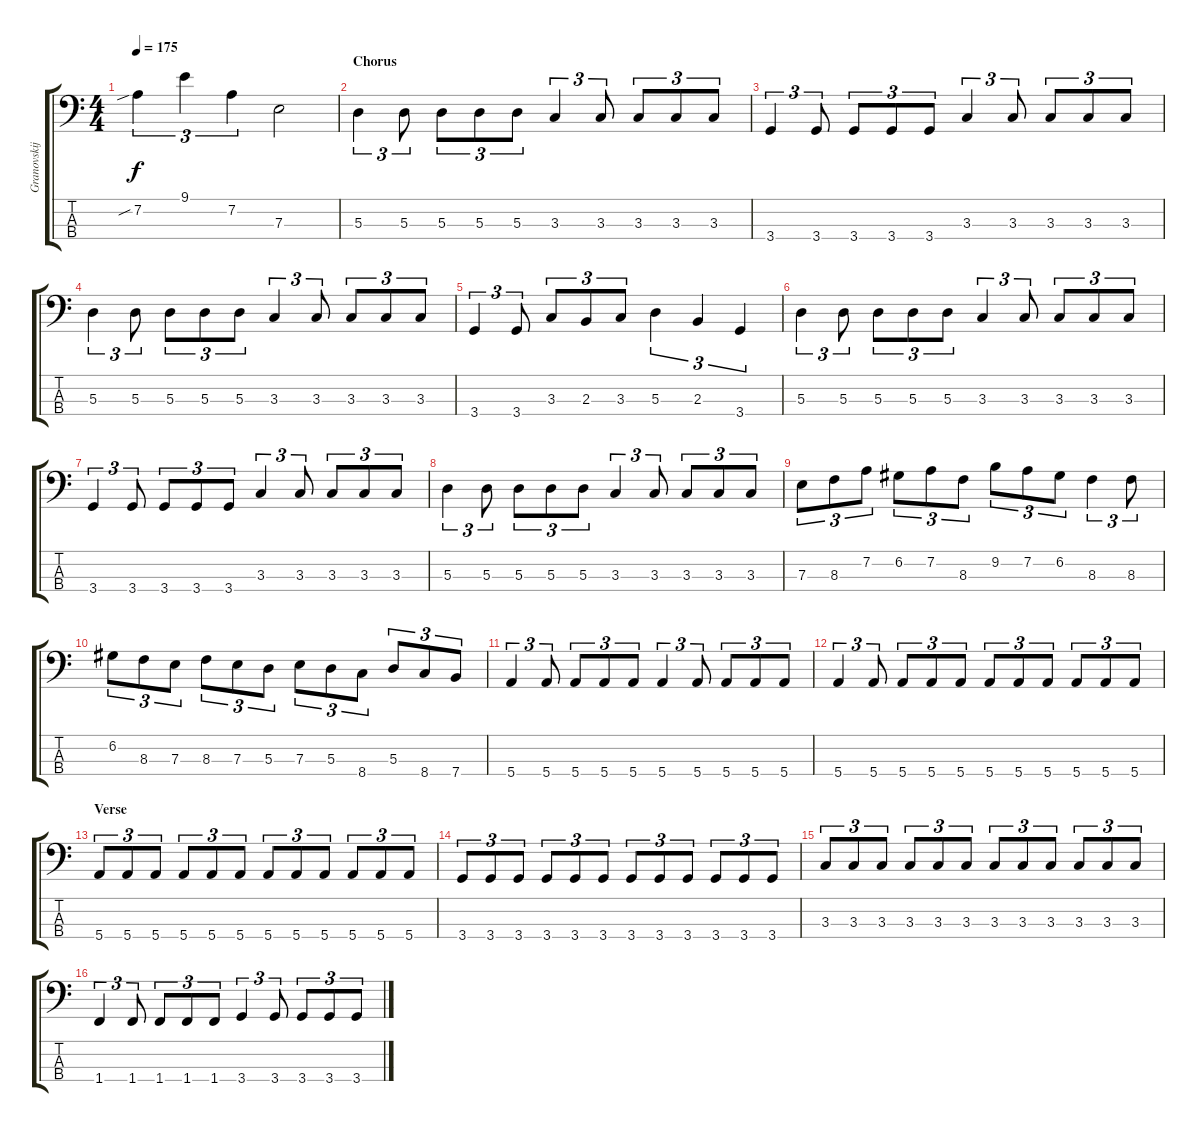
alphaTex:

\track ("Granovskij" "Granovskij") {instrument electricbassfinger}
\staff {score tabs}
\tuning (G2 D2 A1 E1) {hide}
\ts (4 4)
\tempo 175
\clef f4
\ks c
7.2{sib}.4{tu (3 2) dy f} 9.1.4{tu (3 2)} 7.2.4{tu (3 2)} 7.3.2 |
\section ("" "Chorus")
5.3.4{tu (3 2)} 5.3.8{tu (3 2)} 5.3.8{tu (3 2)} 5.3.8{tu (3 2)} 5.3.8{tu (3 2)} 3.3.4{tu (3 2)} 3.3.8{tu (3 2)} 3.3.8{tu (3 2)} 3.3.8{tu (3 2)} 3.3.8{tu (3 2)} |
3.4.4{tu (3 2)} 3.4.8{tu (3 2)} 3.4.8{tu (3 2)} 3.4.8{tu (3 2)} 3.4.8{tu (3 2)} 3.3.4{tu (3 2)} 3.3.8{tu (3 2)} 3.3.8{tu (3 2)} 3.3.8{tu (3 2)} 3.3.8{tu (3 2)} |
5.3.4{tu (3 2)} 5.3.8{tu (3 2)} 5.3.8{tu (3 2)} 5.3.8{tu (3 2)} 5.3.8{tu (3 2)} 3.3.4{tu (3 2)} 3.3.8{tu (3 2)} 3.3.8{tu (3 2)} 3.3.8{tu (3 2)} 3.3.8{tu (3 2)} |
3.4.4{tu (3 2)} 3.4.8{tu (3 2)} 3.3.8{tu (3 2)} 2.3.8{tu (3 2)} 3.3.8{tu (3 2)} 5.3.4{tu (3 2)} 2.3.4{tu (3 2)} 3.4.4{tu (3 2)} |
5.3.4{tu (3 2)} 5.3.8{tu (3 2)} 5.3.8{tu (3 2)} 5.3.8{tu (3 2)} 5.3.8{tu (3 2)} 3.3.4{tu (3 2)} 3.3.8{tu (3 2)} 3.3.8{tu (3 2)} 3.3.8{tu (3 2)} 3.3.8{tu (3 2)} |
3.4.4{tu (3 2)} 3.4.8{tu (3 2)} 3.4.8{tu (3 2)} 3.4.8{tu (3 2)} 3.4.8{tu (3 2)} 3.3.4{tu (3 2)} 3.3.8{tu (3 2)} 3.3.8{tu (3 2)} 3.3.8{tu (3 2)} 3.3.8{tu (3 2)} |
5.3.4{tu (3 2)} 5.3.8{tu (3 2)} 5.3.8{tu (3 2)} 5.3.8{tu (3 2)} 5.3.8{tu (3 2)} 3.3.4{tu (3 2)} 3.3.8{tu (3 2)} 3.3.8{tu (3 2)} 3.3.8{tu (3 2)} 3.3.8{tu (3 2)} |
7.3.8{tu (3 2)} 8.3.8{tu (3 2)} 7.2.8{tu (3 2)} 6.2.8{tu (3 2)} 7.2.8{tu (3 2)} 8.3.8{tu (3 2)} 9.2.8{tu (3 2)} 7.2.8{tu (3 2)} 6.2.8{tu (3 2)} 8.3.4{tu (3 2)} 8.3.8{tu (3 2)} |
6.2.8{tu (3 2)} 8.3.8{tu (3 2)} 7.3.8{tu (3 2)} 8.3.8{tu (3 2)} 7.3.8{tu (3 2)} 5.3.8{tu (3 2)} 7.3.8{tu (3 2)} 5.3.8{tu (3 2)} 8.4.8{tu (3 2)} 5.3.8{tu (3 2)} 8.4.8{tu (3 2)} 7.4.8{tu (3 2)} |
5.4.4{tu (3 2)} 5.4.8{tu (3 2)} 5.4.8{tu (3 2)} 5.4.8{tu (3 2)} 5.4.8{tu (3 2)} 5.4.4{tu (3 2)} 5.4.8{tu (3 2)} 5.4.8{tu (3 2)} 5.4.8{tu (3 2)} 5.4.8{tu (3 2)} |
5.4.4{tu (3 2)} 5.4.8{tu (3 2)} 5.4.8{tu (3 2)} 5.4.8{tu (3 2)} 5.4.8{tu (3 2)} 5.4.8{tu (3 2)} 5.4.8{tu (3 2)} 5.4.8{tu (3 2)} 5.4.8{tu (3 2)} 5.4.8{tu (3 2)} 5.4.8{tu (3 2)} |
\section ("" "Verse")
5.4.8{tu (3 2)} 5.4.8{tu (3 2)} 5.4.8{tu (3 2)} 5.4.8{tu (3 2)} 5.4.8{tu (3 2)} 5.4.8{tu (3 2)} 5.4.8{tu (3 2)} 5.4.8{tu (3 2)} 5.4.8{tu (3 2)} 5.4.8{tu (3 2)} 5.4.8{tu (3 2)} 5.4.8{tu (3 2)} |
3.4.8{tu (3 2)} 3.4.8{tu (3 2)} 3.4.8{tu (3 2)} 3.4.8{tu (3 2)} 3.4.8{tu (3 2)} 3.4.8{tu (3 2)} 3.4.8{tu (3 2)} 3.4.8{tu (3 2)} 3.4.8{tu (3 2)} 3.4.8{tu (3 2)} 3.4.8{tu (3 2)} 3.4.8{tu (3 2)} |
3.3.8{tu (3 2)} 3.3.8{tu (3 2)} 3.3.8{tu (3 2)} 3.3.8{tu (3 2)} 3.3.8{tu (3 2)} 3.3.8{tu (3 2)} 3.3.8{tu (3 2)} 3.3.8{tu (3 2)} 3.3.8{tu (3 2)} 3.3.8{tu (3 2)} 3.3.8{tu (3 2)} 3.3.8{tu (3 2)} |
1.4.4{tu (3 2)} 1.4.8{tu (3 2)} 1.4.8{tu (3 2)} 1.4.8{tu (3 2)} 1.4.8{tu (3 2)} 3.4.4{tu (3 2)} 3.4.8{tu (3 2)} 3.4.8{tu (3 2)} 3.4.8{tu (3 2)} 3.4.8{tu (3 2)}
